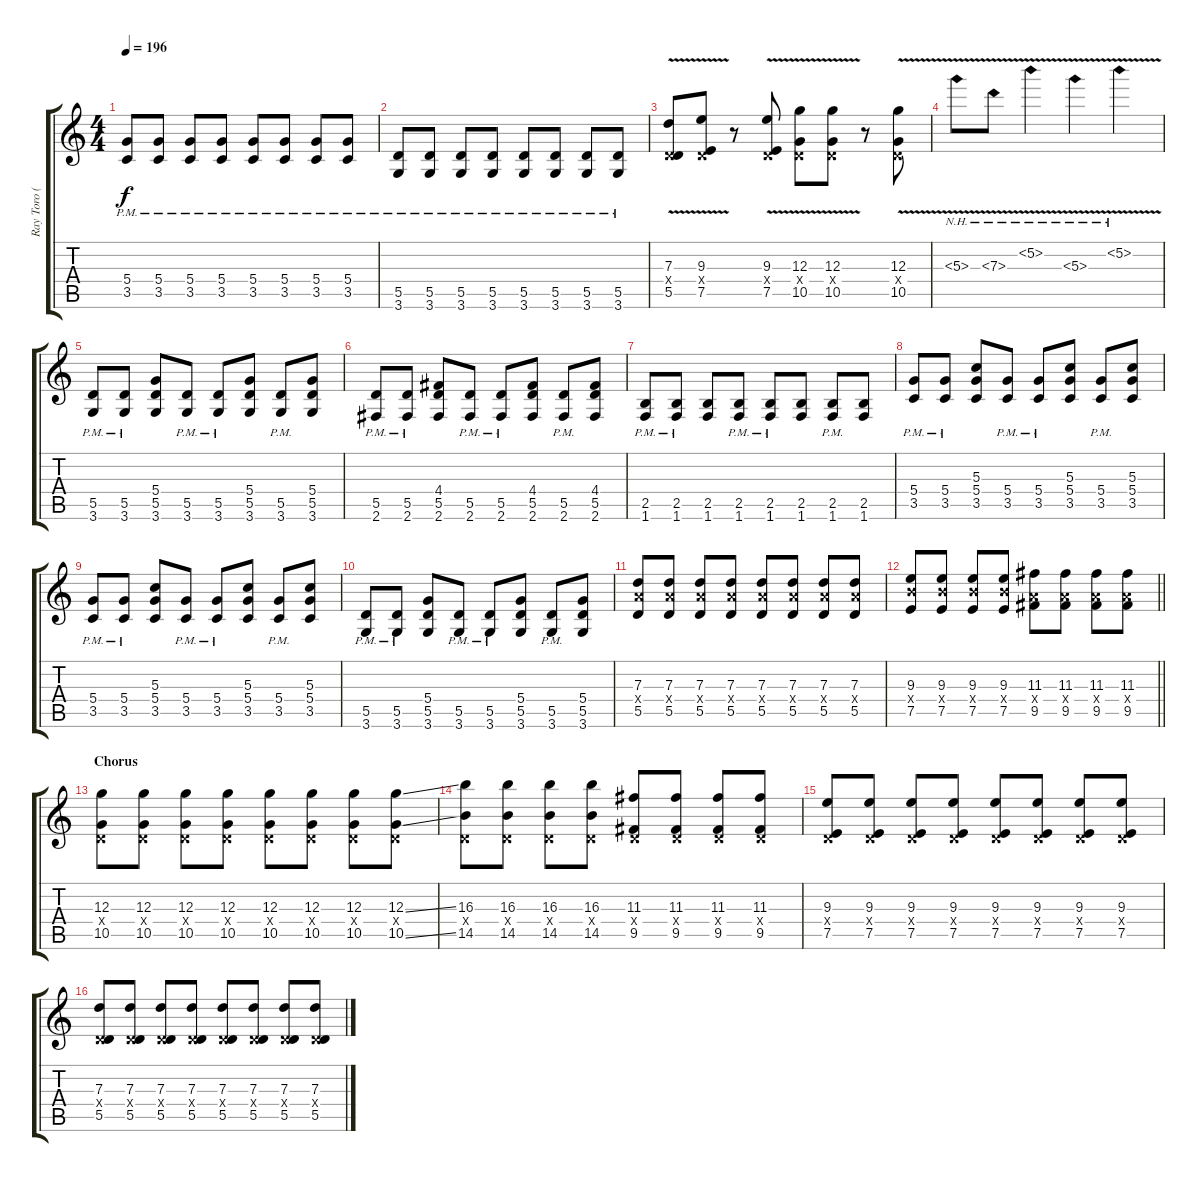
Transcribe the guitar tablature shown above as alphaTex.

\track ("Ray Toro (lead guitar)" "Ray Toro (") {instrument distortionguitar}
\staff {score tabs}
\tuning (E4 B3 G3 D3 A2 E2) {hide}
\ts (4 4)
\tempo 196
\clef g2
\ks c
(5.4{pm} 3.5{pm}).8{dy f} (5.4{pm} 3.5{pm}).8 (5.4{pm} 3.5{pm}).8 (5.4{pm} 3.5{pm}).8 (5.4{pm} 3.5{pm}).8 (5.4{pm} 3.5{pm}).8 (5.4{pm} 3.5{pm}).8 (5.4{pm} 3.5{pm}).8 |
(5.5{pm} 3.6{pm}).8 (5.5{pm} 3.6{pm}).8 (5.5{pm} 3.6{pm}).8 (5.5{pm} 3.6{pm}).8 (5.5{pm} 3.6{pm}).8 (5.5{pm} 3.6{pm}).8 (5.5{pm} 3.6{pm}).8 (5.5{pm} 3.6{pm}).8 |
(7.3{v} 0.4{x} 5.5{v}).8 (9.3{v} 0.4{x} 7.5{v}).8 r.8 (9.3{v} 0.4{x} 7.5{v}).8 (12.3{v} 0.4{x} 10.5{v}).8 (12.3{v} 0.4{x} 10.5{v}).8 r.8 (12.3{v} 0.4{x} 10.5{v}).8 |
5.3{nh v}.8 7.3{nh v}.8 5.2{nh v}.4 5.3{nh v}.4 5.2{nh v}.4 |
(5.5{pm} 3.6{pm}).8 (5.5{pm} 3.6{pm}).8 (5.4 5.5 3.6).8 (5.5{pm} 3.6{pm}).8 (5.5{pm} 3.6{pm}).8 (5.4 5.5 3.6).8 (5.5{pm} 3.6{pm}).8 (5.4 5.5 3.6).8 |
(5.5{pm} 2.6{pm}).8 (5.5{pm} 2.6{pm}).8 (4.4 5.5 2.6).8 (5.5{pm} 2.6{pm}).8 (5.5{pm} 2.6{pm}).8 (4.4 5.5 2.6).8 (5.5{pm} 2.6{pm}).8 (4.4 5.5 2.6).8 |
(2.5{pm} 1.6{pm}).8 (2.5{pm} 1.6{pm}).8 (2.5 1.6).8 (2.5{pm} 1.6{pm}).8 (2.5{pm} 1.6{pm}).8 (2.5 1.6).8 (2.5{pm} 1.6{pm}).8 (2.5 1.6).8 |
(5.4{pm} 3.5{pm}).8 (5.4{pm} 3.5{pm}).8 (5.3 5.4 3.5).8 (5.4{pm} 3.5{pm}).8 (5.4{pm} 3.5{pm}).8 (5.3 5.4 3.5).8 (5.4{pm} 3.5{pm}).8 (5.3 5.4 3.5).8 |
(5.4{pm} 3.5{pm}).8 (5.4{pm} 3.5{pm}).8 (5.3 5.4 3.5).8 (5.4{pm} 3.5{pm}).8 (5.4{pm} 3.5{pm}).8 (5.3 5.4 3.5).8 (5.4{pm} 3.5{pm}).8 (5.3 5.4 3.5).8 |
(5.5{pm} 3.6{pm}).8 (5.5{pm} 3.6{pm}).8 (5.4 5.5 3.6).8 (5.5{pm} 3.6{pm}).8 (5.5{pm} 3.6{pm}).8 (5.4 5.5 3.6).8 (5.5{pm} 3.6{pm}).8 (5.4 5.5 3.6).8 |
(7.3 7.4{x} 5.5).8 (7.3 7.4{x} 5.5).8 (7.3 7.4{x} 5.5).8 (7.3 7.4{x} 5.5).8 (7.3 7.4{x} 5.5).8 (7.3 7.4{x} 5.5).8 (7.3 7.4{x} 5.5).8 (7.3 7.4{x} 5.5).8 |
\barLineRight lightlight
(9.3 9.4{x} 7.5).8 (9.3 9.4{x} 7.5).8 (9.3 9.4{x} 7.5).8 (9.3 9.4{x} 7.5).8 (11.3 7.4{x} 9.5).8 (11.3 7.4{x} 9.5).8 (11.3 7.4{x} 9.5).8 (11.3 7.4{x} 9.5).8 |
\section ("" "Chorus")
(12.3 0.4{x} 10.5).8 (12.3 0.4{x} 10.5).8 (12.3 0.4{x} 10.5).8 (12.3 0.4{x} 10.5).8 (12.3 0.4{x} 10.5).8 (12.3 0.4{x} 10.5).8 (12.3 0.4{x} 10.5).8 (12.3{ss} 0.4{x} 10.5{ss}).8 |
(16.3 0.4{x} 14.5).8 (16.3 0.4{x} 14.5).8 (16.3 0.4{x} 14.5).8 (16.3 0.4{x} 14.5).8 (11.3 0.4{x} 9.5).8 (11.3 0.4{x} 9.5).8 (11.3 0.4{x} 9.5).8 (11.3 0.4{x} 9.5).8 |
(9.3 0.4{x} 7.5).8 (9.3 0.4{x} 7.5).8 (9.3 0.4{x} 7.5).8 (9.3 0.4{x} 7.5).8 (9.3 0.4{x} 7.5).8 (9.3 0.4{x} 7.5).8 (9.3 0.4{x} 7.5).8 (9.3 0.4{x} 7.5).8 |
(7.3 0.4{x} 5.5).8 (7.3 0.4{x} 5.5).8 (7.3 0.4{x} 5.5).8 (7.3 0.4{x} 5.5).8 (7.3 0.4{x} 5.5).8 (7.3 0.4{x} 5.5).8 (7.3 0.4{x} 5.5).8 (7.3 0.4{x} 5.5).8
